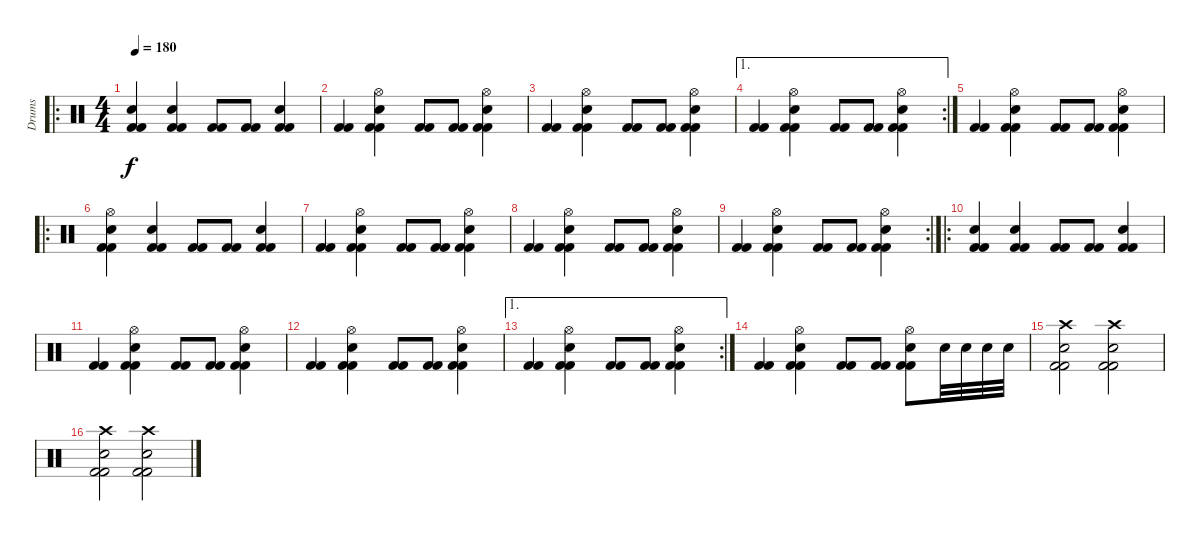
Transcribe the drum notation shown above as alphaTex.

\track ("Drums" "Drums") {instrument percussion}
\staff {score}
\articulation defaults
\ro
\ts (4 4)
\tempo 180
\clef neutral
\ks c
("Electric Snare (hit)" "Kick (hit) 2" "Kick (hit) 2").4{dy f} ("Snare (hit) 2" "Kick (hit) 2" "Kick (hit) 2").4 ("Kick (hit) 2" "Kick (hit) 2").8 ("Kick (hit) 2" "Kick (hit) 2").8 ("Snare (hit) 2" "Kick (hit) 2" "Kick (hit) 2").4 |
("Kick (hit) 2" "Kick (hit) 2").4 ("Hi-Hat (open)" "Snare (hit) 2" "Kick (hit) 2" "Kick (hit) 2").4 ("Kick (hit) 2" "Kick (hit) 2").8 ("Kick (hit) 2" "Kick (hit) 2").8 ("Hi-Hat (open)" "Snare (hit) 2" "Kick (hit) 2" "Kick (hit) 2").4 |
("Kick (hit) 2" "Kick (hit) 2").4 ("Hi-Hat (open)" "Snare (hit) 2" "Kick (hit) 2" "Kick (hit) 2").4 ("Kick (hit) 2" "Kick (hit) 2").8 ("Kick (hit) 2" "Kick (hit) 2").8 ("Hi-Hat (open)" "Snare (hit) 2" "Kick (hit) 2" "Kick (hit) 2").4 |
\ae 1
\rc 2
("Kick (hit) 2" "Kick (hit) 2").4 ("Hi-Hat (open)" "Snare (hit) 2" "Kick (hit) 2" "Kick (hit) 2").4 ("Kick (hit) 2" "Kick (hit) 2").8 ("Kick (hit) 2" "Kick (hit) 2").8 ("Hi-Hat (open)" "Snare (hit) 2" "Kick (hit) 2" "Kick (hit) 2").4 |
("Kick (hit) 2" "Kick (hit) 2").4 ("Hi-Hat (open)" "Snare (hit) 2" "Kick (hit) 2" "Kick (hit) 2").4 ("Kick (hit) 2" "Kick (hit) 2").8 ("Kick (hit) 2" "Kick (hit) 2").8 ("Hi-Hat (open)" "Snare (hit) 2" "Kick (hit) 2" "Kick (hit) 2").4 |
\ro
("Hi-Hat (open)" "Snare (hit) 2" "Kick (hit) 2" "Kick (hit) 2").4 ("Electric Snare (hit)" "Kick (hit) 2" "Kick (hit) 2").4 ("Kick (hit) 2" "Kick (hit) 2").8 ("Kick (hit) 2" "Kick (hit) 2").8 ("Snare (hit) 2" "Kick (hit) 2" "Kick (hit) 2").4 |
("Kick (hit) 2" "Kick (hit) 2").4 ("Hi-Hat (open)" "Snare (hit) 2" "Kick (hit) 2" "Kick (hit) 2").4 ("Kick (hit) 2" "Kick (hit) 2").8 ("Kick (hit) 2" "Kick (hit) 2").8 ("Hi-Hat (open)" "Snare (hit) 2" "Kick (hit) 2" "Kick (hit) 2").4 |
("Kick (hit) 2" "Kick (hit) 2").4 ("Hi-Hat (open)" "Snare (hit) 2" "Kick (hit) 2" "Kick (hit) 2").4 ("Kick (hit) 2" "Kick (hit) 2").8 ("Kick (hit) 2" "Kick (hit) 2").8 ("Hi-Hat (open)" "Snare (hit) 2" "Kick (hit) 2" "Kick (hit) 2").4 |
\rc 2
("Kick (hit) 2" "Kick (hit) 2").4 ("Hi-Hat (open)" "Snare (hit) 2" "Kick (hit) 2" "Kick (hit) 2").4 ("Kick (hit) 2" "Kick (hit) 2").8 ("Kick (hit) 2" "Kick (hit) 2").8 ("Hi-Hat (open)" "Snare (hit) 2" "Kick (hit) 2" "Kick (hit) 2").4 |
\ro
("Electric Snare (hit)" "Kick (hit) 2" "Kick (hit) 2").4 ("Snare (hit) 2" "Kick (hit) 2" "Kick (hit) 2").4 ("Kick (hit) 2" "Kick (hit) 2").8 ("Kick (hit) 2" "Kick (hit) 2").8 ("Snare (hit) 2" "Kick (hit) 2" "Kick (hit) 2").4 |
("Kick (hit) 2" "Kick (hit) 2").4 ("Hi-Hat (open)" "Snare (hit) 2" "Kick (hit) 2" "Kick (hit) 2").4 ("Kick (hit) 2" "Kick (hit) 2").8 ("Kick (hit) 2" "Kick (hit) 2").8 ("Hi-Hat (open)" "Snare (hit) 2" "Kick (hit) 2" "Kick (hit) 2").4 |
("Kick (hit) 2" "Kick (hit) 2").4 ("Hi-Hat (open)" "Snare (hit) 2" "Kick (hit) 2" "Kick (hit) 2").4 ("Kick (hit) 2" "Kick (hit) 2").8 ("Kick (hit) 2" "Kick (hit) 2").8 ("Hi-Hat (open)" "Snare (hit) 2" "Kick (hit) 2" "Kick (hit) 2").4 |
\ae 1
\rc 2
("Kick (hit) 2" "Kick (hit) 2").4 ("Hi-Hat (open)" "Snare (hit) 2" "Kick (hit) 2" "Kick (hit) 2").4 ("Kick (hit) 2" "Kick (hit) 2").8 ("Kick (hit) 2" "Kick (hit) 2").8 ("Hi-Hat (open)" "Snare (hit) 2" "Kick (hit) 2" "Kick (hit) 2").4 |
("Kick (hit) 2" "Kick (hit) 2").4 ("Hi-Hat (open)" "Snare (hit) 2" "Kick (hit) 2" "Kick (hit) 2").4 ("Kick (hit) 2" "Kick (hit) 2").8 ("Kick (hit) 2" "Kick (hit) 2").8 ("Hi-Hat (open)" "Snare (hit) 2" "Kick (hit) 2" "Kick (hit) 2").8 "Snare (hit) 2".32 "Snare (hit) 2".32 "Snare (hit) 2".32 "Snare (hit) 2".32 |
("Crash high (hit)" "Snare (hit) 2" "Kick (hit) 2" "Kick (hit) 2").2 ("Crash high (hit)" "Electric Snare (hit)" "Kick (hit) 2" "Kick (hit) 2").2 |
("Crash high (hit)" "Snare (hit) 2" "Kick (hit) 2" "Kick (hit) 2").2 ("Crash high (hit)" "Electric Snare (hit)" "Kick (hit) 2" "Kick (hit) 2").2
